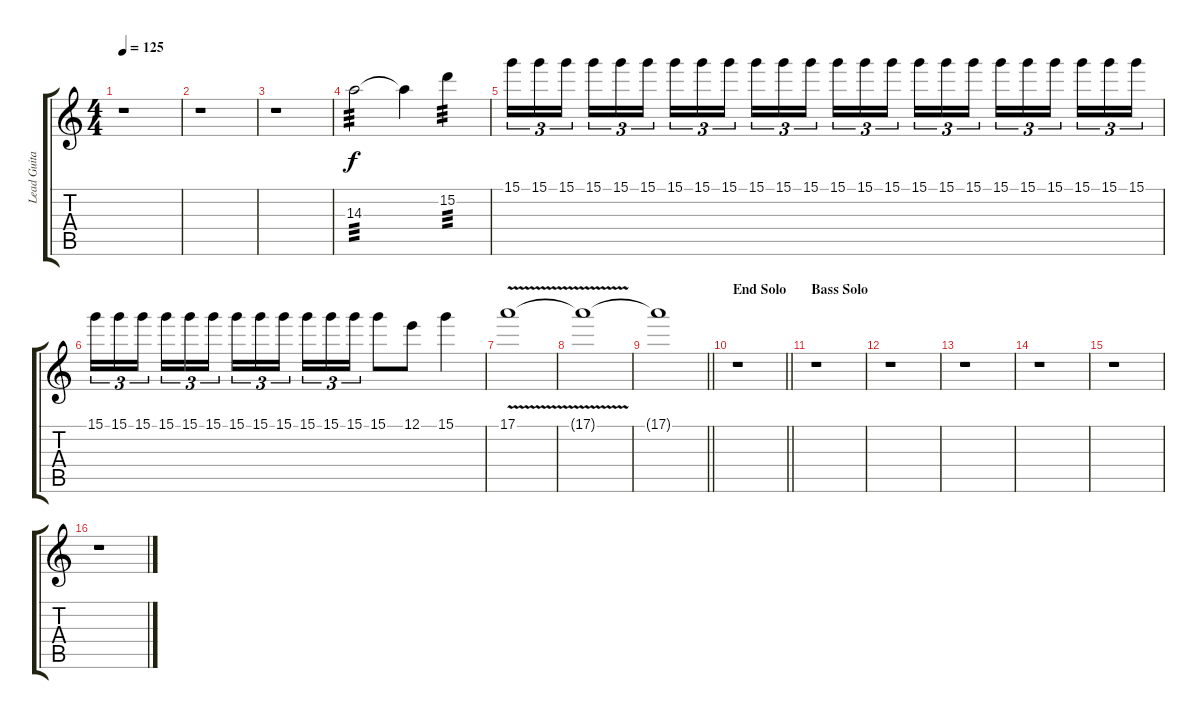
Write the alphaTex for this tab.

\track ("Lead Guitar" "Lead Guita") {instrument overdrivenguitar}
\staff {score tabs}
\tuning (E4 B3 G3 D3 A2 E2) {hide}
\ts (4 4)
\tempo 125
\clef g2
\ks c
r.1{dy ff} |
r.1 |
r.1 |
14.3.2{tp 3 dy f} 14.3{t}.4 15.2.4{tp 3} |
15.1.16{tu (3 2)} 15.1.16{tu (3 2)} 15.1.16{tu (3 2) beam splitsecondary} 15.1.16{tu (3 2)} 15.1.16{tu (3 2)} 15.1.16{tu (3 2)} 15.1.16{tu (3 2)} 15.1.16{tu (3 2)} 15.1.16{tu (3 2) beam splitsecondary} 15.1.16{tu (3 2)} 15.1.16{tu (3 2)} 15.1.16{tu (3 2)} 15.1.16{tu (3 2)} 15.1.16{tu (3 2)} 15.1.16{tu (3 2) beam splitsecondary} 15.1.16{tu (3 2)} 15.1.16{tu (3 2)} 15.1.16{tu (3 2)} 15.1.16{tu (3 2)} 15.1.16{tu (3 2)} 15.1.16{tu (3 2) beam splitsecondary} 15.1.16{tu (3 2)} 15.1.16{tu (3 2)} 15.1.16{tu (3 2)} |
15.1.16{tu (3 2)} 15.1.16{tu (3 2)} 15.1.16{tu (3 2) beam splitsecondary} 15.1.16{tu (3 2)} 15.1.16{tu (3 2)} 15.1.16{tu (3 2)} 15.1.16{tu (3 2)} 15.1.16{tu (3 2)} 15.1.16{tu (3 2) beam splitsecondary} 15.1.16{tu (3 2)} 15.1.16{tu (3 2)} 15.1.16{tu (3 2)} 15.1.8 12.1.8 15.1.4 |
17.1{v}.1{volume 0} |
17.1{t}.1 |
\barLineRight lightlight
17.1{t}.1 |
\section ("" "End Solo")
\barLineRight lightlight
r.1 |
\section ("" "Bass Solo")
r.1 |
r.1 |
r.1 |
r.1 |
r.1 |
r.1
